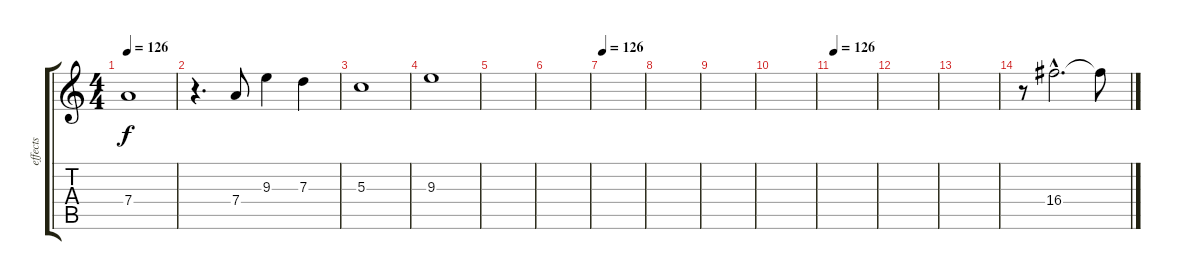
\track ("effects" "effects") {instrument overdrivenguitar}
\staff {score tabs}
\tuning (E4 B3 G3 D3 A2 E2) {hide}
\ts (4 4)
\tempo 126
\clef g2
\ks c
7.4.1{dy f} |
r.4{d} 7.4.8 9.3.4 7.3.4 |
5.3.1 |
9.3.1 |
|
|
\tempo 126
|
|
|
|
\tempo 126
|
|
|
r.8 16.4{hac}.2{d instrument reversecymbal} 16.4{t}.8
